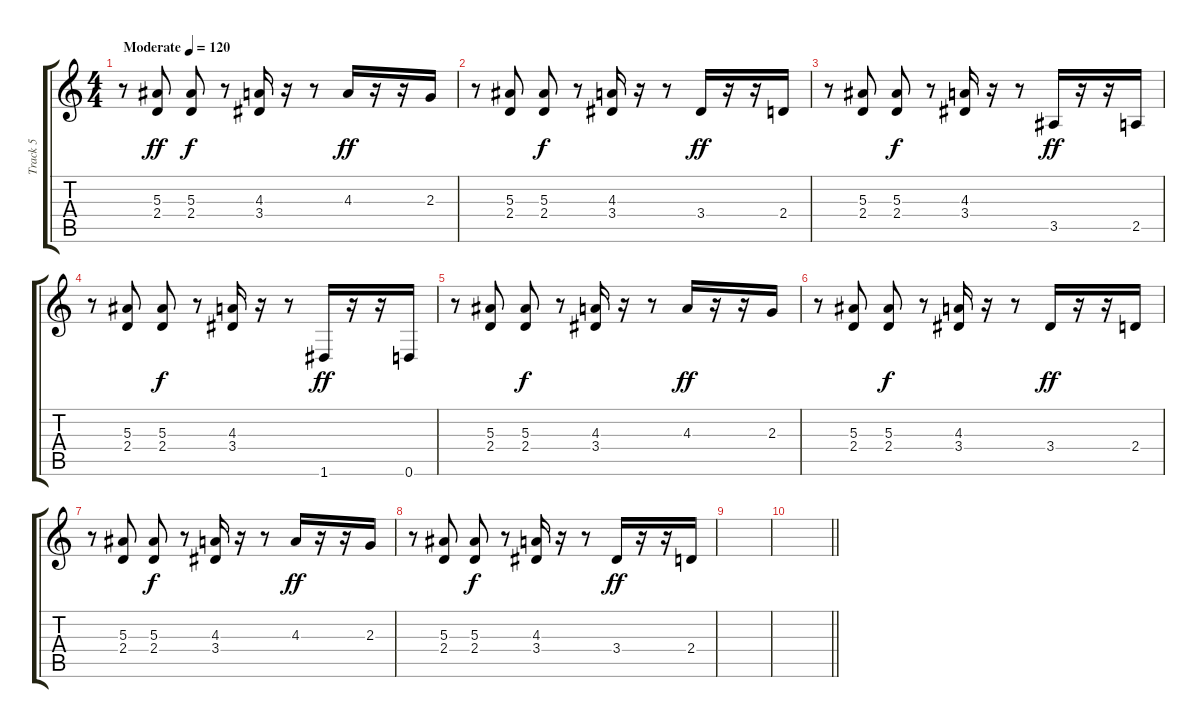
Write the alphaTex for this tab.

\track ("Track 5" "Track 5") {instrument electricguitarclean}
\staff {score tabs}
\tuning (D4 A3 F3 C3 G2 D2) {hide}
\ts (4 4)
\tempo (120 "Moderate")
\clef g2
\ks c
r.8{dy ff instrument electricguitarclean} (5.3 2.4).8 (5.3 2.4).8{dy f} r.8 (4.3 3.4).16 r.16 r.8 4.3.16{dy ff} r.16 r.16 2.3.16 |
r.8 (5.3 2.4).8 (5.3 2.4).8{dy f} r.8 (4.3 3.4).16 r.16 r.8 3.4.16{dy ff} r.16 r.16 2.4.16 |
r.8 (5.3 2.4).8 (5.3 2.4).8{dy f} r.8 (4.3 3.4).16 r.16 r.8 3.5.16{dy ff} r.16 r.16 2.5.16 |
r.8 (5.3 2.4).8 (5.3 2.4).8{dy f} r.8 (4.3 3.4).16 r.16 r.8 1.6.16{dy ff} r.16 r.16 0.6.16 |
r.8 (5.3 2.4).8 (5.3 2.4).8{dy f} r.8 (4.3 3.4).16 r.16 r.8 4.3.16{dy ff} r.16 r.16 2.3.16 |
r.8 (5.3 2.4).8 (5.3 2.4).8{dy f} r.8 (4.3 3.4).16 r.16 r.8 3.4.16{dy ff} r.16 r.16 2.4.16 |
r.8 (5.3 2.4).8 (5.3 2.4).8{dy f} r.8 (4.3 3.4).16 r.16 r.8 4.3.16{dy ff} r.16 r.16 2.3.16 |
r.8 (5.3 2.4).8 (5.3 2.4).8{dy f} r.8 (4.3 3.4).16 r.16 r.8 3.4.16{dy ff} r.16 r.16 2.4.16 |
|
\barLineRight lightlight
